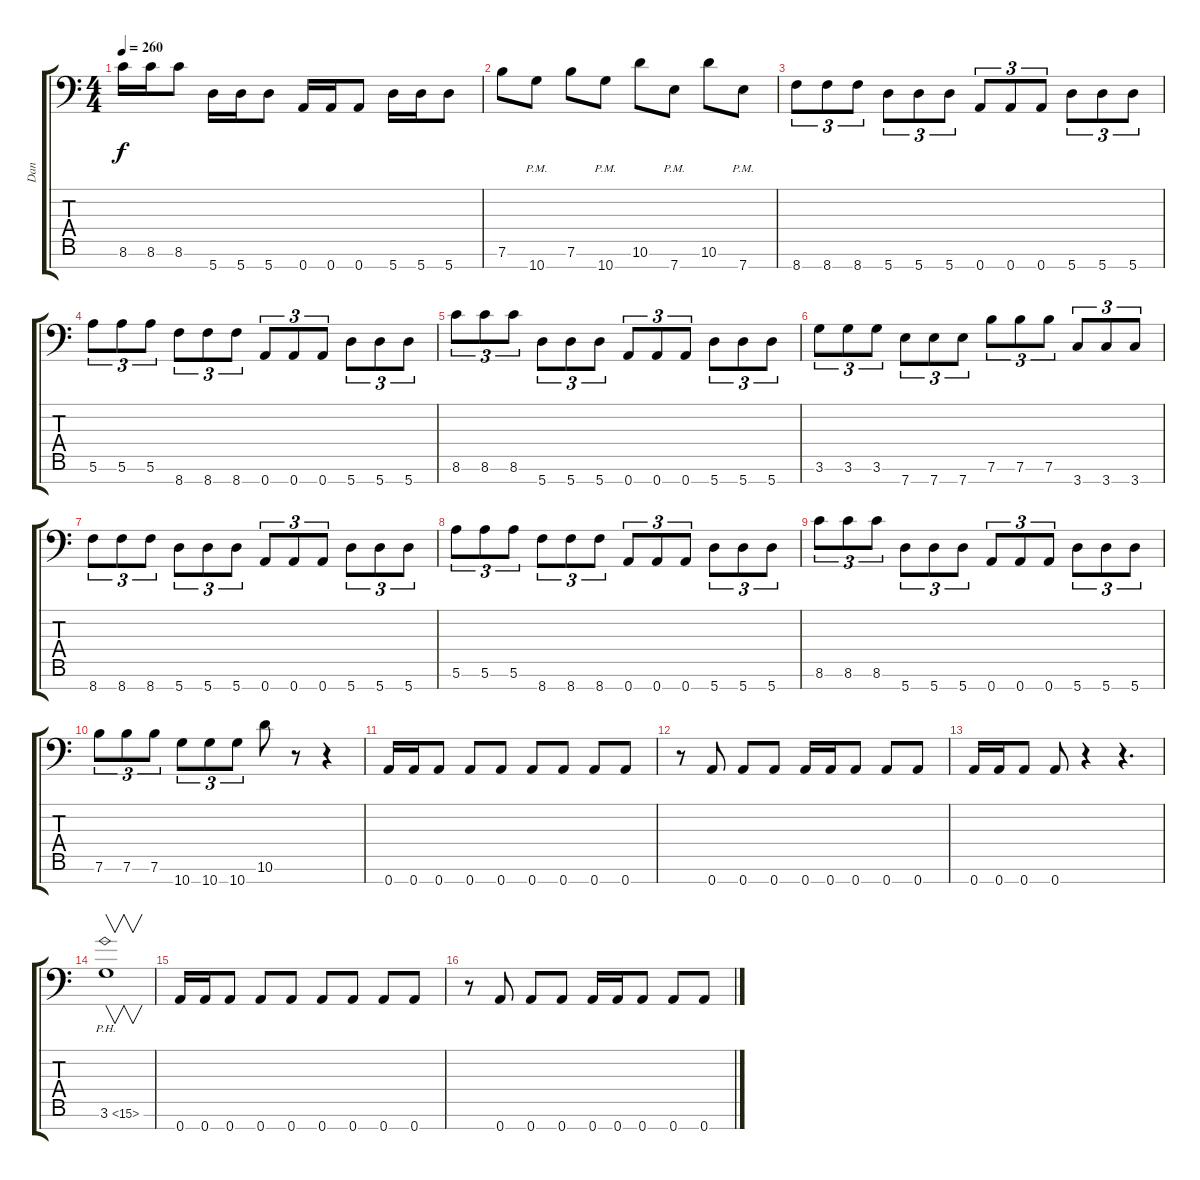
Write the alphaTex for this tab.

\track ("Dan" "Dan") {instrument acousticguitarsteel}
\staff {score tabs}
\tuning (E4 B3 Gb3 D3 A2 E2 A1) {hide}
\ts (4 4)
\tempo 260
\clef f4
\ks c
8.6.16{dy f} 8.6.16 8.6.8 5.7.16 5.7.16 5.7.8 0.7.16 0.7.16 0.7.8 5.7.16 5.7.16 5.7.8 |
7.6.8 10.7{pm}.8 7.6.8 10.7{pm}.8 10.6.8 7.7{pm}.8 10.6.8 7.7{pm}.8 |
8.7.8{tu (3 2)} 8.7.8{tu (3 2)} 8.7.8{tu (3 2)} 5.7.8{tu (3 2)} 5.7.8{tu (3 2)} 5.7.8{tu (3 2)} 0.7.8{tu (3 2)} 0.7.8{tu (3 2)} 0.7.8{tu (3 2)} 5.7.8{tu (3 2)} 5.7.8{tu (3 2)} 5.7.8{tu (3 2)} |
5.6.8{tu (3 2)} 5.6.8{tu (3 2)} 5.6.8{tu (3 2)} 8.7.8{tu (3 2)} 8.7.8{tu (3 2)} 8.7.8{tu (3 2)} 0.7.8{tu (3 2)} 0.7.8{tu (3 2)} 0.7.8{tu (3 2)} 5.7.8{tu (3 2)} 5.7.8{tu (3 2)} 5.7.8{tu (3 2)} |
8.6.8{tu (3 2)} 8.6.8{tu (3 2)} 8.6.8{tu (3 2)} 5.7.8{tu (3 2)} 5.7.8{tu (3 2)} 5.7.8{tu (3 2)} 0.7.8{tu (3 2)} 0.7.8{tu (3 2)} 0.7.8{tu (3 2)} 5.7.8{tu (3 2)} 5.7.8{tu (3 2)} 5.7.8{tu (3 2)} |
3.6.8{tu (3 2)} 3.6.8{tu (3 2)} 3.6.8{tu (3 2)} 7.7.8{tu (3 2)} 7.7.8{tu (3 2)} 7.7.8{tu (3 2)} 7.6.8{tu (3 2)} 7.6.8{tu (3 2)} 7.6.8{tu (3 2)} 3.7.8{tu (3 2)} 3.7.8{tu (3 2)} 3.7.8{tu (3 2)} |
8.7.8{tu (3 2)} 8.7.8{tu (3 2)} 8.7.8{tu (3 2)} 5.7.8{tu (3 2)} 5.7.8{tu (3 2)} 5.7.8{tu (3 2)} 0.7.8{tu (3 2)} 0.7.8{tu (3 2)} 0.7.8{tu (3 2)} 5.7.8{tu (3 2)} 5.7.8{tu (3 2)} 5.7.8{tu (3 2)} |
5.6.8{tu (3 2)} 5.6.8{tu (3 2)} 5.6.8{tu (3 2)} 8.7.8{tu (3 2)} 8.7.8{tu (3 2)} 8.7.8{tu (3 2)} 0.7.8{tu (3 2)} 0.7.8{tu (3 2)} 0.7.8{tu (3 2)} 5.7.8{tu (3 2)} 5.7.8{tu (3 2)} 5.7.8{tu (3 2)} |
8.6.8{tu (3 2)} 8.6.8{tu (3 2)} 8.6.8{tu (3 2)} 5.7.8{tu (3 2)} 5.7.8{tu (3 2)} 5.7.8{tu (3 2)} 0.7.8{tu (3 2)} 0.7.8{tu (3 2)} 0.7.8{tu (3 2)} 5.7.8{tu (3 2)} 5.7.8{tu (3 2)} 5.7.8{tu (3 2)} |
7.6.8{tu (3 2)} 7.6.8{tu (3 2)} 7.6.8{tu (3 2)} 10.7.8{tu (3 2)} 10.7.8{tu (3 2)} 10.7.8{tu (3 2)} 10.6.8 r.8 r.4 |
0.7.16 0.7.16 0.7.8 0.7.8 0.7.8 0.7.8 0.7.8 0.7.8 0.7.8 |
r.8 0.7.8 0.7.8 0.7.8 0.7.16 0.7.16 0.7.8 0.7.8 0.7.8 |
0.7.16 0.7.16 0.7.8 0.7.8 r.4 r.4{d} |
3.6{ph 12}.1{v} |
0.7.16 0.7.16 0.7.8 0.7.8 0.7.8 0.7.8 0.7.8 0.7.8 0.7.8 |
r.8 0.7.8 0.7.8 0.7.8 0.7.16 0.7.16 0.7.8 0.7.8 0.7.8
